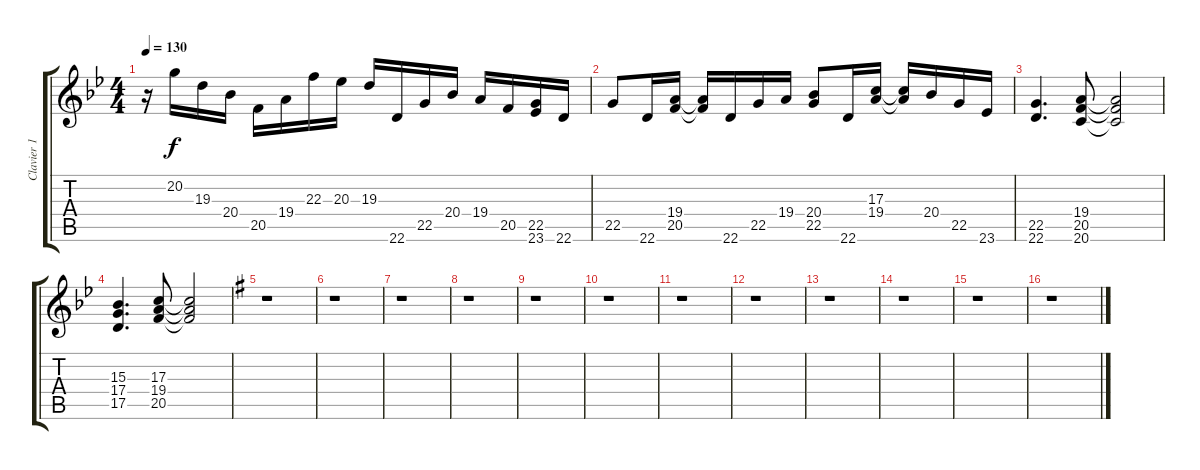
\track ("Clavier 1" "Clavier 1") {instrument fx5brightness}
\staff {score tabs}
\tuning (E4 B3 G3 D3 A2 E2) {hide}
\ts (4 4)
\tempo 130
\clef g2
\ks bb
r.16{dy f} 20.2.16 19.3.16 20.4.16 20.5.16 19.4.16 22.3.16 20.3.16 19.3.16 22.6.16 22.5.16 20.4.16 19.4.16 20.5.16 (22.5 23.6).16 22.6.16 |
22.5.8 22.6.16 (19.4 20.5).16 (19.4{t} 20.5{t}).16 22.6.16 22.5.16 19.4.16 (20.4 22.5).8 22.6.16 (17.3 19.4).16 (17.3{t} 19.4{t}).16 20.4.16 22.5.16 23.6.16 |
(22.5 22.6).4{d} (19.4 20.5 20.6).8 (19.4{t} 20.5{t} 20.6{t}).2 |
(15.3 17.4 17.5).4{d} (17.3 19.4 20.5).8 (17.3{t} 19.4{t} 20.5{t}).2 |
\ks g
r.1 |
r.1 |
r.1 |
r.1 |
r.1 |
r.1 |
r.1 |
r.1 |
r.1 |
r.1 |
r.1{volume 16 instrument acousticgrandpiano} |
r.1
